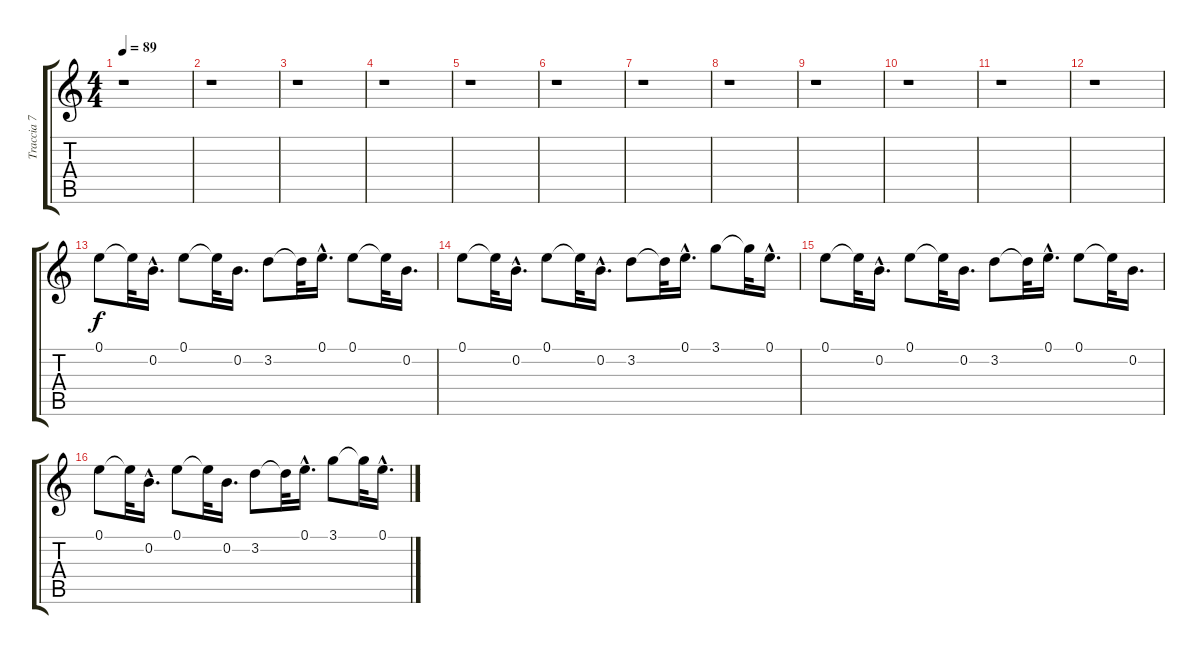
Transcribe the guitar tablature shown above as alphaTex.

\track ("Traccia 7" "Traccia 7") {instrument overdrivenguitar}
\staff {score tabs}
\tuning (E4 B3 G3 D3 A2 E2) {hide}
\ts (4 4)
\tempo 89
\clef g2
\ks c
r.1{dy f} |
r.1 |
r.1 |
r.1 |
r.1 |
r.1 |
r.1 |
r.1 |
r.1 |
r.1 |
r.1 |
r.1 |
0.1.8 0.1{t}.32 0.2{hac}.16{d} 0.1.8 0.1{t}.32 0.2.16{d} 3.2.8 3.2{t}.32 0.1{hac}.16{d} 0.1.8 0.1{t}.32 0.2.16{d} |
0.1.8 0.1{t}.32 0.2{hac}.16{d} 0.1.8 0.1{t}.32 0.2{hac}.16{d} 3.2.8 3.2{t}.32 0.1{hac}.16{d} 3.1.8 3.1{t}.32 0.1{hac}.16{d} |
0.1.8 0.1{t}.32 0.2{hac}.16{d} 0.1.8 0.1{t}.32 0.2.16{d} 3.2.8 3.2{t}.32 0.1{hac}.16{d} 0.1.8 0.1{t}.32 0.2.16{d} |
0.1.8 0.1{t}.32 0.2{hac}.16{d} 0.1.8 0.1{t}.32 0.2.16{d} 3.2.8 3.2{t}.32 0.1{hac}.16{d} 3.1.8 3.1{t}.32 0.1{hac}.16{d}
